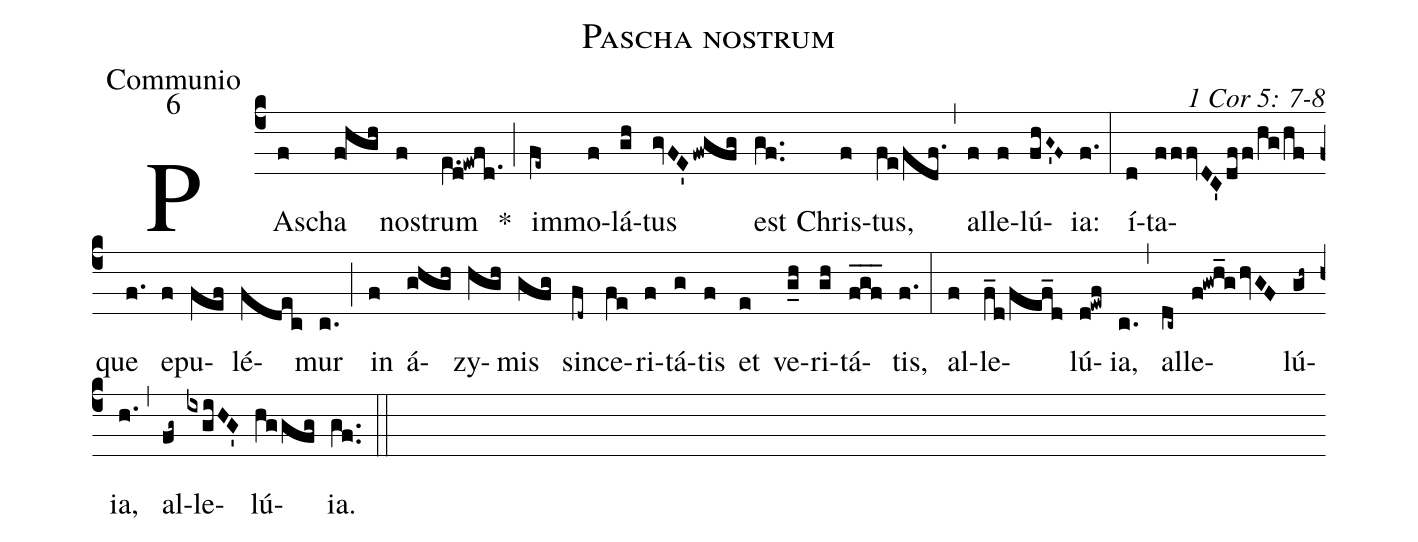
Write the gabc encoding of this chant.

name: Pascha nostrum;
office-part: Communio;
mode: 6;
commentary: 1 Cor 5: 7-8;
%%
(c4) PAs(f)cha(f!hgh) nos(f)trum(e.[ll:1]d!ewfd.1) *(;) im(fe~)mo(f)lá(gh)tus(gvFE'fwgfg) est(gf..) Chris(f)tus,(fe/fdf.) (,) al(f)le(f)lú(fhG~'F~)ia:(f.) (:)
í(d)ta(fffvDC'dff/hg/hf)que(f.) e(f)pu(fef)lé(fdec)mur(c.) (;) in(f) á(ghgh)zy(hgh)mis(gfg) sin(fd~)ce(fe)ri(f)tá(g)tis(f) et(e) ve(g_h)ri(gh)tá(f_g_f_)tis,(f.) (:)
al(f)le(f_d/fef_d)lú(d!ewf)ia,(c.) (,) al(dc~)le(f!gwh_ghvGF)lú(gh~)ia,(h.) (,) al(fg~)le(ixgiHG')lú(hggfg)ia.(gf..) (::)
